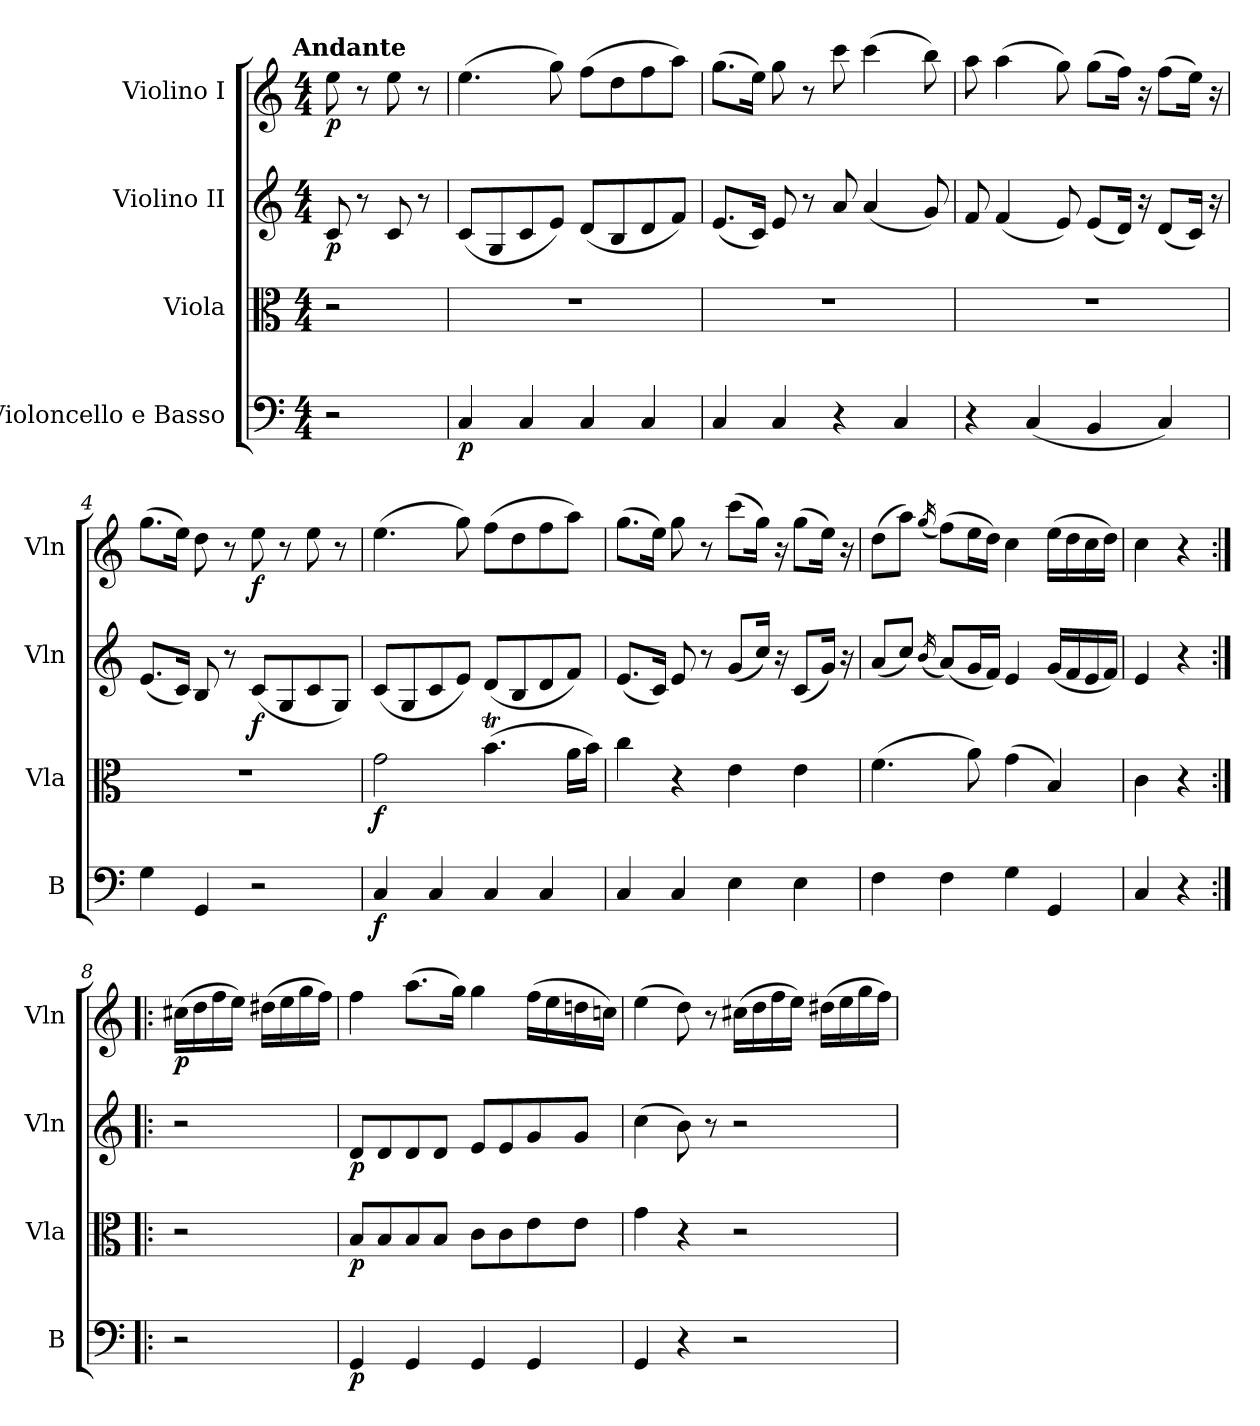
**kern	**dynam	**kern	**dynam	**kern	**dynam	**kern	**dynam
*part4	*part4	*part3	*part3	*part2	*part2	*part1	*part1
*staff4	*staff4	*staff3	*staff3	*staff2	*staff2	*staff1	*staff1
*I"Violoncello e Basso	*	*I"Viola	*	*I"Violino II	*	*I"Violino I	*
*I'B	*	*I'Vla	*	*I'Vln	*	*I'Vln	*
*clefF4	*	*clefC3	*	*clefG2	*	*clefG2	*
*k[]	*	*k[]	*	*k[]	*	*k[]	*
*C:	*	*C:	*	*C:	*	*C:	*
!!LO:TX:omd:t=Andante
*M4/4	*	*M4/4	*	*M4/4	*	*M4/4	*
*MM72	*	*MM72	*	*MM72	*	*MM72	*
=	=	=	=	=	=	=	=
2r	.	2r	.	8c	p	8ee	p
.	.	.	.	8r	.	8r	.
.	.	.	.	8c	.	8ee	.
.	.	.	.	8r	.	8r	.
=1	=1	=1	=1	=1	=1	=1	=1
4C	p	1r	.	(8cL	.	(4.ee	.
.	.	.	.	8G	.	.	.
4C	.	.	.	8c	.	.	.
.	.	.	.	8eJ)	.	8gg)	.
4C	.	.	.	(8dL	.	(8ffL	.
.	.	.	.	8B	.	8dd	.
4C	.	.	.	8d	.	8ff	.
.	.	.	.	8fJ)	.	8aaJ)	.
=2	=2	=2	=2	=2	=2	=2	=2
4C	.	1r	.	(8.eL	.	(8.ggL	.
.	.	.	.	16cJk)	.	16eeJk)	.
4C	.	.	.	8e	.	8gg	.
.	.	.	.	8r	.	8r	.
4r	.	.	.	8a	.	8ccc	.
.	.	.	.	(4a	.	(4ccc	.
4C	.	.	.	.	.	.	.
.	.	.	.	8g)	.	8bb)	.
=3	=3	=3	=3	=3	=3	=3	=3
4r	.	1r	.	8f	.	8aa	.
.	.	.	.	(4f	.	(4aa	.
(4C	.	.	.	.	.	.	.
.	.	.	.	8e)	.	8gg)	.
4BB	.	.	.	(8eL	.	(8ggL	.
.	.	.	.	16dJk)	.	16ffJk)	.
.	.	.	.	16r	.	16r	.
4C)	.	.	.	(8dL	.	(8ffL	.
.	.	.	.	16cJk)	.	16eeJk)	.
.	.	.	.	16r	.	16r	.
!!LO:LB:g=z
=4	=4	=4	=4	=4	=4	=4	=4
4G	.	1r	.	(8.eL	.	(8.ggL	.
.	.	.	.	16cJk)	.	16eeJk)	.
4GG	.	.	.	8B	.	8dd	.
.	.	.	.	8r	.	8r	.
2r	.	.	.	(8cL	f	8ee	f
.	.	.	.	8G	.	8r	.
.	.	.	.	8c	.	8ee	.
.	.	.	.	8GJ)	.	8r	.
=5	=5	=5	=5	=5	=5	=5	=5
4C	f	2g	f	(8cL	.	(4.ee	.
.	.	.	.	8G	.	.	.
4C	.	.	.	8c	.	.	.
.	.	.	.	8eJ)	.	8gg)	.
4C	.	(4.bt	.	(8dL	.	(8ffL	.
.	.	.	.	8B	.	8dd	.
4C	.	.	.	8d	.	8ff	.
.	.	16aTTTLL	.	8fJ)	.	8aaJ)	.
.	.	16bJJ)	.	.	.	.	.
=6	=6	=6	=6	=6	=6	=6	=6
4C	.	4cc	.	(8.eL	.	(8.ggL	.
.	.	.	.	16cJk)	.	16eeJk)	.
4C	.	4r	.	8e	.	8gg	.
.	.	.	.	8r	.	8r	.
4E	.	4e	.	(8gL	.	(8cccL	.
.	.	.	.	16ccJk)	.	16ggJk)	.
.	.	.	.	16r	.	16r	.
4E	.	4e	.	(8cL	.	(8ggL	.
.	.	.	.	16gJk)	.	16eeJk)	.
.	.	.	.	16r	.	16r	.
=7	=7	=7	=7	=7	=7	=7	=7
4F	.	(4.f	.	(8a/L	.	(8ddL	.
.	.	.	.	8cc/J)	.	8aaJ)	.
.	.	.	.	(<16qb	.	(<16qgg	.
4F	.	.	.	(8aL)	.	(8ffL)	.
.	.	8a)	.	16gL	.	16eeL	.
.	.	.	.	16fJJ)	.	16ddJJ)	.
4G	.	(4g	.	4e	.	4cc	.
4GG	.	4B)	.	(16gLL	.	(16eeLL	.
.	.	.	.	16f	.	16dd	.
.	.	.	.	16e	.	16cc	.
.	.	.	.	16fJJ)	.	16ddJJ)	.
=8a	=8a	=8a	=8a	=8a	=8a	=8a	=8a
4C	.	4c	.	4e	.	4cc	.
4r	.	4r	.	4r	.	4r	.
=8b:|!|:	=8b:|!|:	=8b:|!|:	=8b:|!|:	=8b:|!|:	=8b:|!|:	=8b:|!|:	=8b:|!|:
2r	.	2r	.	2r	.	(16cc#XLL	p
.	.	.	.	.	.	16dd	.
.	.	.	.	.	.	16ff	.
.	.	.	.	.	.	16eeJJ)	.
.	.	.	.	.	.	(16dd#XLL	.
.	.	.	.	.	.	16ee	.
.	.	.	.	.	.	16gg	.
.	.	.	.	.	.	16ffJJ)	.
=9	=9	=9	=9	=9	=9	=9	=9
4GG	p	8BL	p	8dL	p	4ff	.
.	.	8B	.	8d	.	.	.
4GG	.	8B	.	8d	.	(8.aaL	.
.	.	8BJ	.	8dJ	.	.	.
.	.	.	.	.	.	16ggJk)	.
4GG	.	8cL	.	8eL	.	4gg	.
.	.	8c	.	8e	.	.	.
4GG	.	8e	.	8g	.	(16ffLL	.
.	.	.	.	.	.	16ee	.
.	.	8eJ	.	8gJ	.	16ddn	.
.	.	.	.	.	.	16ccnJJ)	.
=10	=10	=10	=10	=10	=10	=10	=10
4GG	.	4g	.	(4cc	.	(4ee	.
4r	.	4r	.	8b)	.	8dd)	.
.	.	.	.	8r	.	8r	.
2r	.	2r	.	2r	.	(16cc#XLL	.
.	.	.	.	.	.	16dd	.
.	.	.	.	.	.	16ff	.
.	.	.	.	.	.	16eeJJ)	.
.	.	.	.	.	.	(16dd#XLL	.
.	.	.	.	.	.	16ee	.
.	.	.	.	.	.	16gg	.
.	.	.	.	.	.	16ffJJ)	.
=	=	=	=	=	=	=	=
*-	*-	*-	*-	*-	*-	*-	*-
